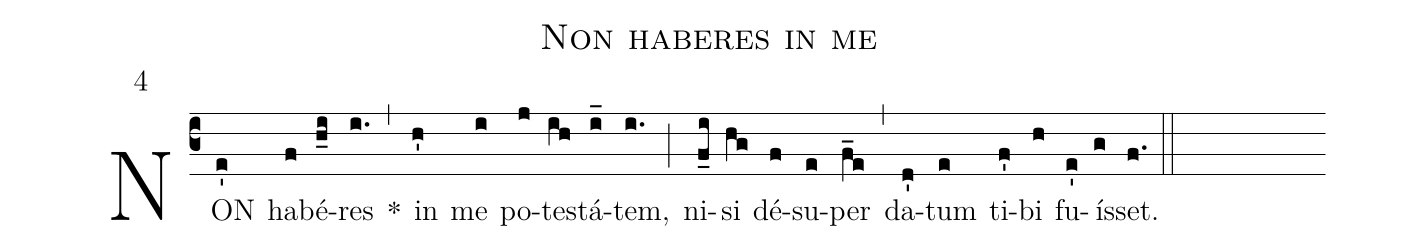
name:Non haberes in me;
mode:4;
annotation:4;
office-part:Antiphonae;
%%
(c3) NON(e') ha(f)bé(h_i)res(i.) *(,) in(h') me(i) po(j)te(ih)stá(i_)tem,(i.) (;) ni(f_i)si(hg) dé(f)su(e)per(f_e) (,) da(d')tum(e) ti(f')bi(h) fu(e')ís(g)set.(f.) (::)
